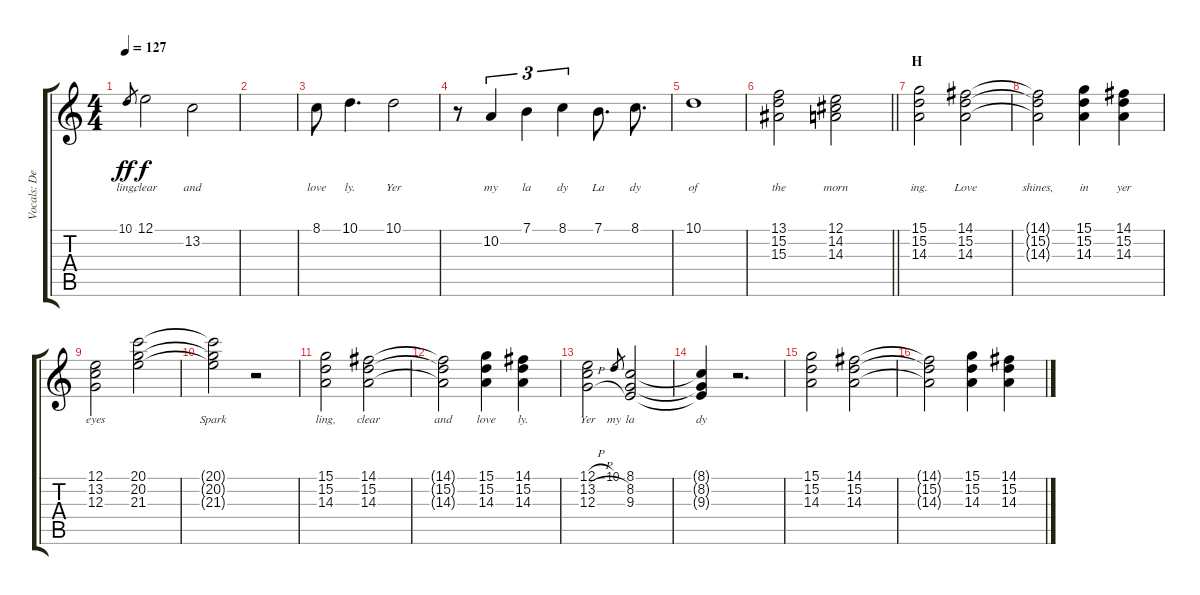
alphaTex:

\track ("Vocals: Dennis" "Vocals: De") {instrument lead2sawtooth}
\staff {score tabs}
\tuning (E4 B3 G3 D3 A2 E2) {hide}
\ts (4 4)
\tempo 127
\clef g2
\ks c
10.1.8{lyrics (0 "ling,") lyrics (1 "") lyrics (2 "") lyrics (3 "") lyrics (4 "") gr dy ff} 12.1.2{lyrics (0 "clear") lyrics (1 "") lyrics (2 "") lyrics (3 "") lyrics (4 "") dy f} 13.2.2{lyrics (0 "and") lyrics (1 "") lyrics (2 "") lyrics (3 "") lyrics (4 "")} |
|
8.1.8{lyrics (0 "love") lyrics (1 "") lyrics (2 "") lyrics (3 "") lyrics (4 "")} 10.1.4{d lyrics (0 "ly.") lyrics (1 "") lyrics (2 "") lyrics (3 "") lyrics (4 "")} 10.1.2{lyrics (0 "Yer") lyrics (1 "") lyrics (2 "") lyrics (3 "") lyrics (4 "")} |
r.8 10.2.4{tu (3 2) lyrics (0 "my") lyrics (1 "") lyrics (2 "") lyrics (3 "") lyrics (4 "")} 7.1.4{tu (3 2) lyrics (0 "la") lyrics (1 "") lyrics (2 "") lyrics (3 "") lyrics (4 "")} 8.1.4{tu (3 2) lyrics (0 "dy") lyrics (1 "") lyrics (2 "") lyrics (3 "") lyrics (4 "")} 7.1.8{d lyrics (0 "La") lyrics (1 "") lyrics (2 "") lyrics (3 "") lyrics (4 "")} 8.1.8{d lyrics (0 "dy") lyrics (1 "") lyrics (2 "") lyrics (3 "") lyrics (4 "")} |
10.1.1{lyrics (0 "of") lyrics (1 "") lyrics (2 "") lyrics (3 "") lyrics (4 "")} |
\barLineRight lightlight
(13.1 15.2 15.3).2{lyrics (0 "the") lyrics (1 "") lyrics (2 "") lyrics (3 "") lyrics (4 "")} (12.1 14.2 14.3).2{lyrics (0 "morn") lyrics (1 "") lyrics (2 "") lyrics (3 "") lyrics (4 "")} |
\section ("" "H")
(15.1 15.2 14.3).2{lyrics (0 "ing.") lyrics (1 "") lyrics (2 "") lyrics (3 "") lyrics (4 "")} (14.1 15.2 14.3).2{lyrics (0 "Love") lyrics (1 "") lyrics (2 "") lyrics (3 "") lyrics (4 "")} |
(14.1{t} 15.2{t} 14.3{t}).2{lyrics (0 "shines,") lyrics (1 "") lyrics (2 "") lyrics (3 "") lyrics (4 "")} (15.1 15.2 14.3).4{lyrics (0 "in") lyrics (1 "") lyrics (2 "") lyrics (3 "") lyrics (4 "")} (14.1 15.2 14.3).4{lyrics (0 "yer") lyrics (1 "") lyrics (2 "") lyrics (3 "") lyrics (4 "")} |
(12.1 13.2 12.3).2{lyrics (0 "eyes") lyrics (1 "") lyrics (2 "") lyrics (3 "") lyrics (4 "")} (20.1 20.2 21.3).2{lyrics (0 "") lyrics (1 "") lyrics (2 "") lyrics (3 "") lyrics (4 "")} |
(20.1{t} 20.2{t} 21.3{t}).2{lyrics (0 "Spark") lyrics (1 "") lyrics (2 "") lyrics (3 "") lyrics (4 "")} r.2 |
(15.1 15.2 14.3).2{lyrics (0 "ling,") lyrics (1 "") lyrics (2 "") lyrics (3 "") lyrics (4 "")} (14.1 15.2 14.3).2{lyrics (0 "clear") lyrics (1 "") lyrics (2 "") lyrics (3 "") lyrics (4 "")} |
(14.1{t} 15.2{t} 14.3{t}).2{lyrics (0 "and") lyrics (1 "") lyrics (2 "") lyrics (3 "") lyrics (4 "")} (15.1 15.2 14.3).4{lyrics (0 "love") lyrics (1 "") lyrics (2 "") lyrics (3 "") lyrics (4 "")} (14.1 15.2 14.3).4{lyrics (0 "ly.") lyrics (1 "") lyrics (2 "") lyrics (3 "") lyrics (4 "")} |
(12.1{h} 13.2{h} 12.3{h}).2{lyrics (0 "Yer") lyrics (1 "") lyrics (2 "") lyrics (3 "") lyrics (4 "")} 10.1.8{lyrics (0 "my") lyrics (1 "") lyrics (2 "") lyrics (3 "") lyrics (4 "") gr} (8.1 8.2 9.3).2{lyrics (0 "la") lyrics (1 "") lyrics (2 "") lyrics (3 "") lyrics (4 "")} |
(8.1{t} 8.2{t} 9.3{t}).4{lyrics (0 "dy") lyrics (1 "") lyrics (2 "") lyrics (3 "") lyrics (4 "")} r.2{d} |
(15.1 15.2 14.3).2 (14.1 15.2 14.3).2 |
(14.1{t} 15.2{t} 14.3{t}).2 (15.1 15.2 14.3).4 (14.1 15.2 14.3).4
